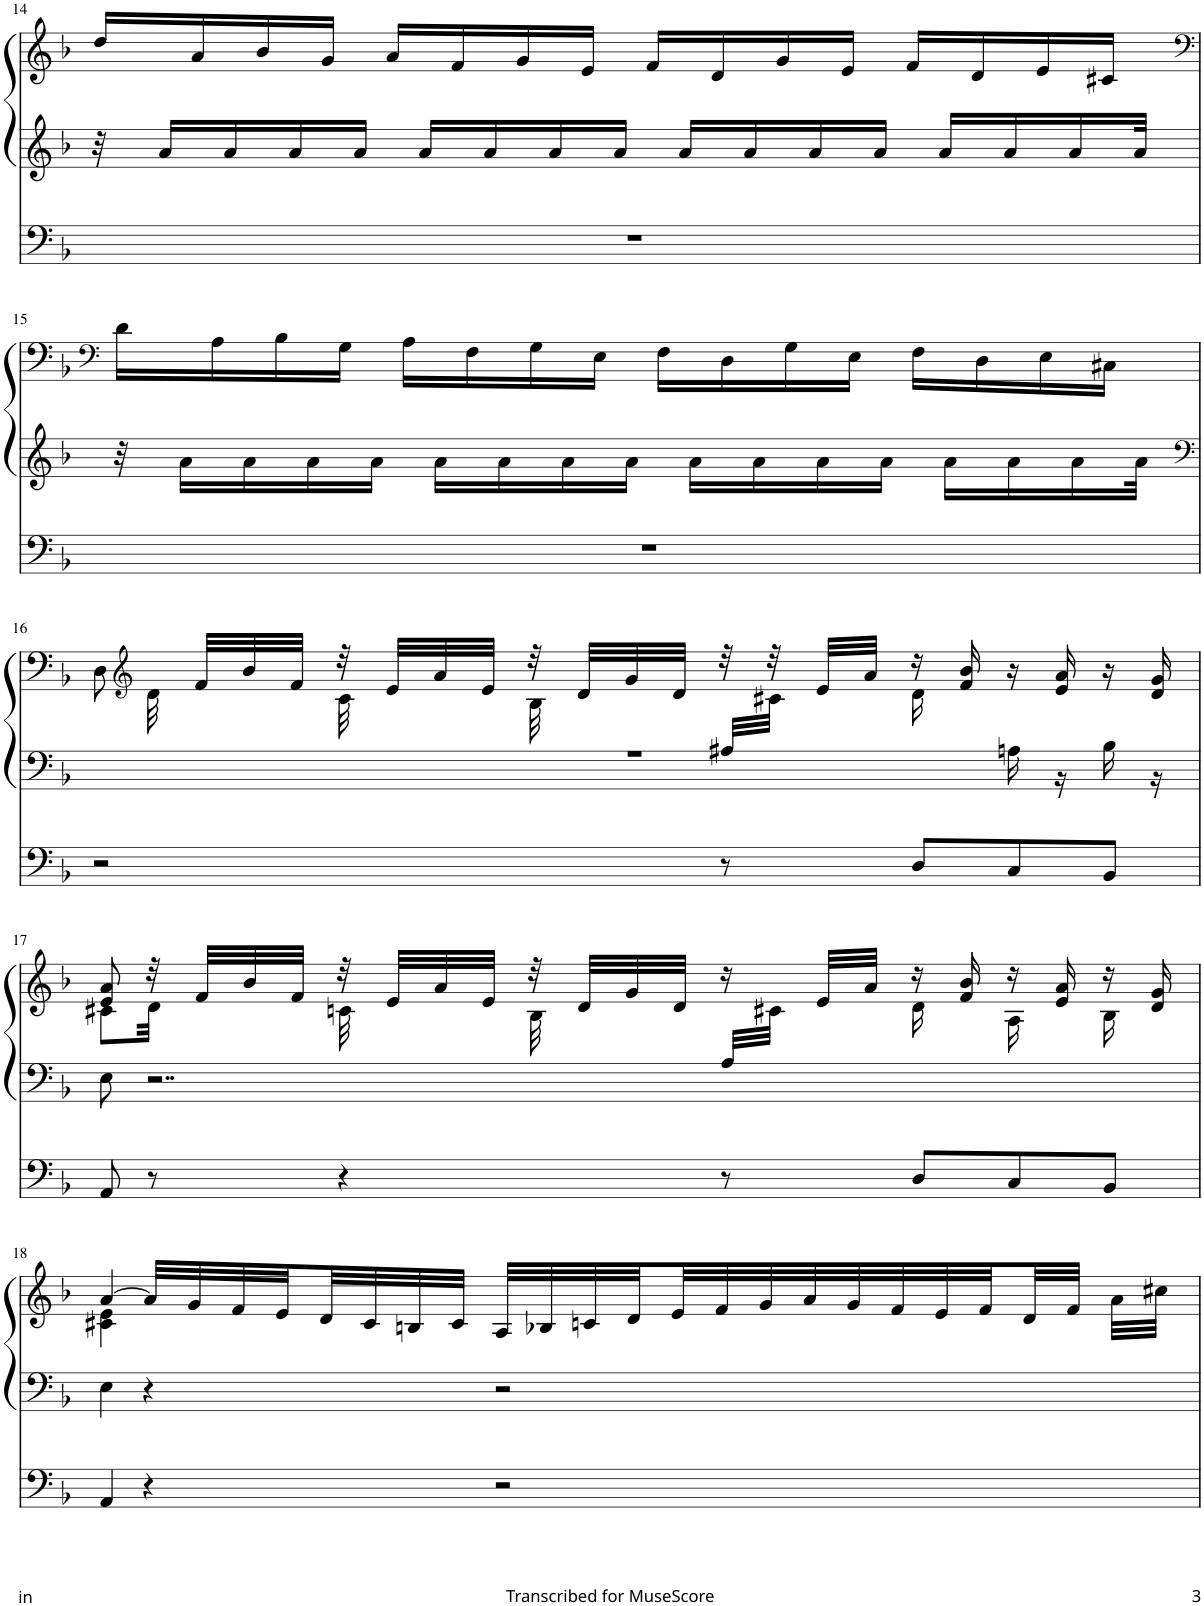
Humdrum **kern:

**kern	**kern	**kern
*part1	*part1	*part1
*staff3	*staff2	*staff1
*I"Man.	*	*
*I'Man.	*	*
!!LO:PB:g=z
*clefF4	*clefG2	*clefG2
*k[b-]	*k[b-]	*k[b-]
*M4/4	*M4/4	*M4/4
=14	=14	=14
1r	32r	16dd/LL
.	16a/LL	.
.	.	16a/
.	16a/	.
.	.	16b-/
.	16a/	.
.	.	16g/JJ
.	16a/JJ	.
.	.	16a/LL
.	16a/LL	.
.	.	16f/
.	16a/	.
.	.	16g/
.	16a/	.
.	.	16e/JJ
.	16a/JJ	.
.	.	16f/LL
.	16a/LL	.
.	.	16d/
.	16a/	.
.	.	16g/
.	16a/	.
.	.	16e/JJ
.	16a/JJ	.
.	.	16f/LL
.	16a/LL	.
.	.	16d/
.	16a/	.
.	.	16e/
.	16a/	.
.	.	16c#X/JJ
.	32a/JJk	.
!!LO:LB:g=z
=15	=15	=15
*	*	*clefF4
1r	32r	16d\LL
.	16a\LL	.
.	.	16A\
.	16a\	.
.	.	16B-\
.	16a\	.
.	.	16G\JJ
.	16a\JJ	.
.	.	16A\LL
.	16a\LL	.
.	.	16F\
.	16a\	.
.	.	16G\
.	16a\	.
.	.	16E\JJ
.	16a\JJ	.
.	.	16F\LL
.	16a\LL	.
.	.	16D\
.	16a\	.
.	.	16G\
.	16a\	.
.	.	16E\JJ
.	16a\JJ	.
.	.	16F\LL
.	16a\LL	.
.	.	16D\
.	16a\	.
.	.	16E\
.	16a\	.
.	.	16C#X\JJ
.	32a\JJk	.
!!LO:LB:g=z
=16	=16	=16
*	*clefF4	*
*	*^	*^
*	*	*^	*	*
2r	2ryy	1r	2.ryy	8D\	4ryy
*	*	*	*	*clefG2	*
.	.	.	.	32d\	.
.	.	.	.	32f/LLL	.
.	.	.	.	32b-/	.
.	.	.	.	32f/JJJ	.
.	.	.	.	32r	32c\
.	.	.	.	32e/LLL	16.ryy
.	.	.	.	32a/	.
.	.	.	.	32e/JJJ	.
.	.	.	.	32r	32B-\
.	.	.	.	32d/LLL	8ryy
.	.	.	.	32g/	.
.	.	.	.	32d/JJJ	.
8r	32A#X/LLL	.	.	32r	.
.	4...ryy	.	.	32r	32c#X\JJJ
.	.	.	.	32e/LLL	16ryy
.	.	.	.	32a/JJJ	.
8D/L	.	.	.	16r	16d\
.	.	.	.	16f/ 16b-/	4ryy
8C/	.	.	16An\	16r	.
.	.	.	16r	16e/ 16a/	.
8BB-/J	.	.	16B-\	16r	.
.	.	.	16r	16d/ 16g/	16ryy
*	*	*v	*v	*	*
!!LO:LB:g=z	!!
=17	=17	=17	=17	=17
8AA/	2ryy	8E\	8e/ 8a/	8c#X\L
8r	.	2..r	32r	32d\Jkk
.	.	.	32f/LLL	16.ryy
.	.	.	32b-/	.
.	.	.	32f/JJJ	.
4r	.	.	32r	32cn\
.	.	.	32e/LLL	16.ryy
.	.	.	32a/	.
.	.	.	32e/JJJ	.
.	.	.	32r	32B-\
.	.	.	32d/LLL	8ryy
.	.	.	32g/	.
.	.	.	32d/JJJ	.
8r	32A/LLL	.	16r	.
.	4...ryy	.	.	32c#X\JJJ
.	.	.	32e/LLL	16ryy
.	.	.	32a/JJJ	.
8D/L	.	.	16r	16d\
.	.	.	16f/ 16b-/	16ryy
8C/	.	.	16r	16A\
.	.	.	16e/ 16a/	16ryy
8BB-/J	.	.	16r	16B-\
.	.	.	16d/ 16g/	16ryy
*	*v	*v	*	*
!!LO:LB:g=z	!!
=18	=18	=18	=18
4AA/	4E\	[4a/	4c#X\ 4e\
4r	4r	32a/LLL]	2.ryy
.	.	32g/	.
.	.	32f/	.
.	.	32e/	.
.	.	32d/	.
.	.	32c#/	.
.	.	32Bn/	.
.	.	32c#/JJJ	.
2r	2r	32A/LLL	.
.	.	32B-X/	.
.	.	32cn/	.
.	.	32d/	.
.	.	32e/	.
.	.	32f/	.
.	.	32g/	.
.	.	32a/	.
.	.	32g/	.
.	.	32f/	.
.	.	32e/	.
.	.	32f/	.
.	.	32d/	.
.	.	32f/JJJ	.
.	.	32a\LLL	.
.	.	32cc#X\JJJ	.
*	*	*v	*v
=	=	=
*-	*-	*-
